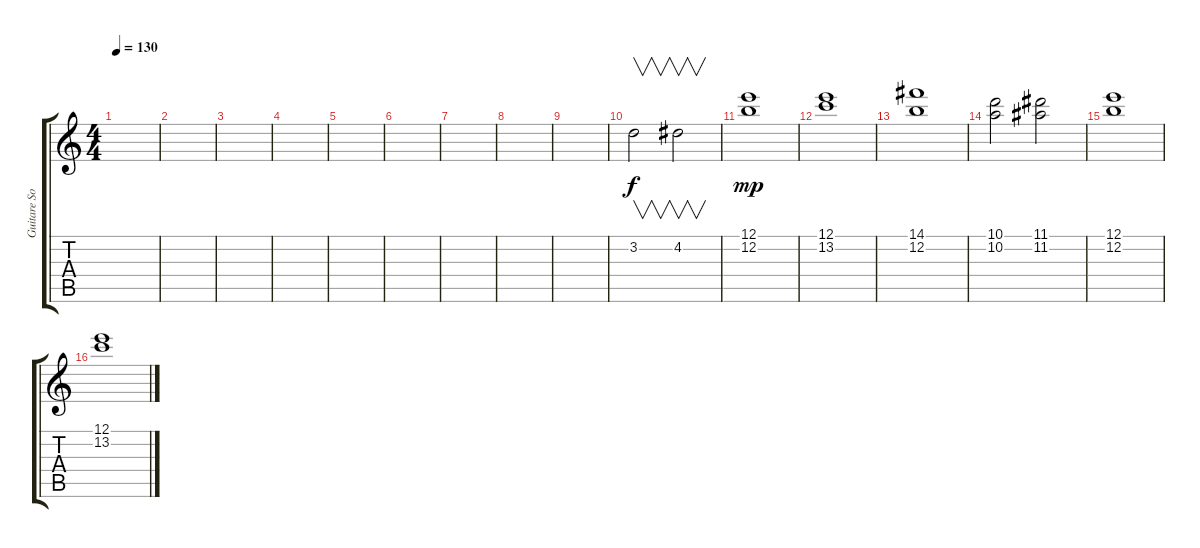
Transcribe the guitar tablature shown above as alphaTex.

\track ("Guitare Solo" "Guitare So") {instrument distortionguitar}
\staff {score tabs}
\tuning (E4 B3 G3 D3 A2 D2) {hide}
\ts (4 4)
\tempo 130
\clef g2
\ks c
|
|
|
|
|
|
|
|
|
3.2.2{v} 4.2.2{v} |
(12.1 12.2).1{dy mp} |
(12.1 13.2).1 |
(14.1 12.2).1 |
(10.1 10.2).2 (11.1 11.2).2 |
(12.1 12.2).1 |
(12.1 13.2).1
